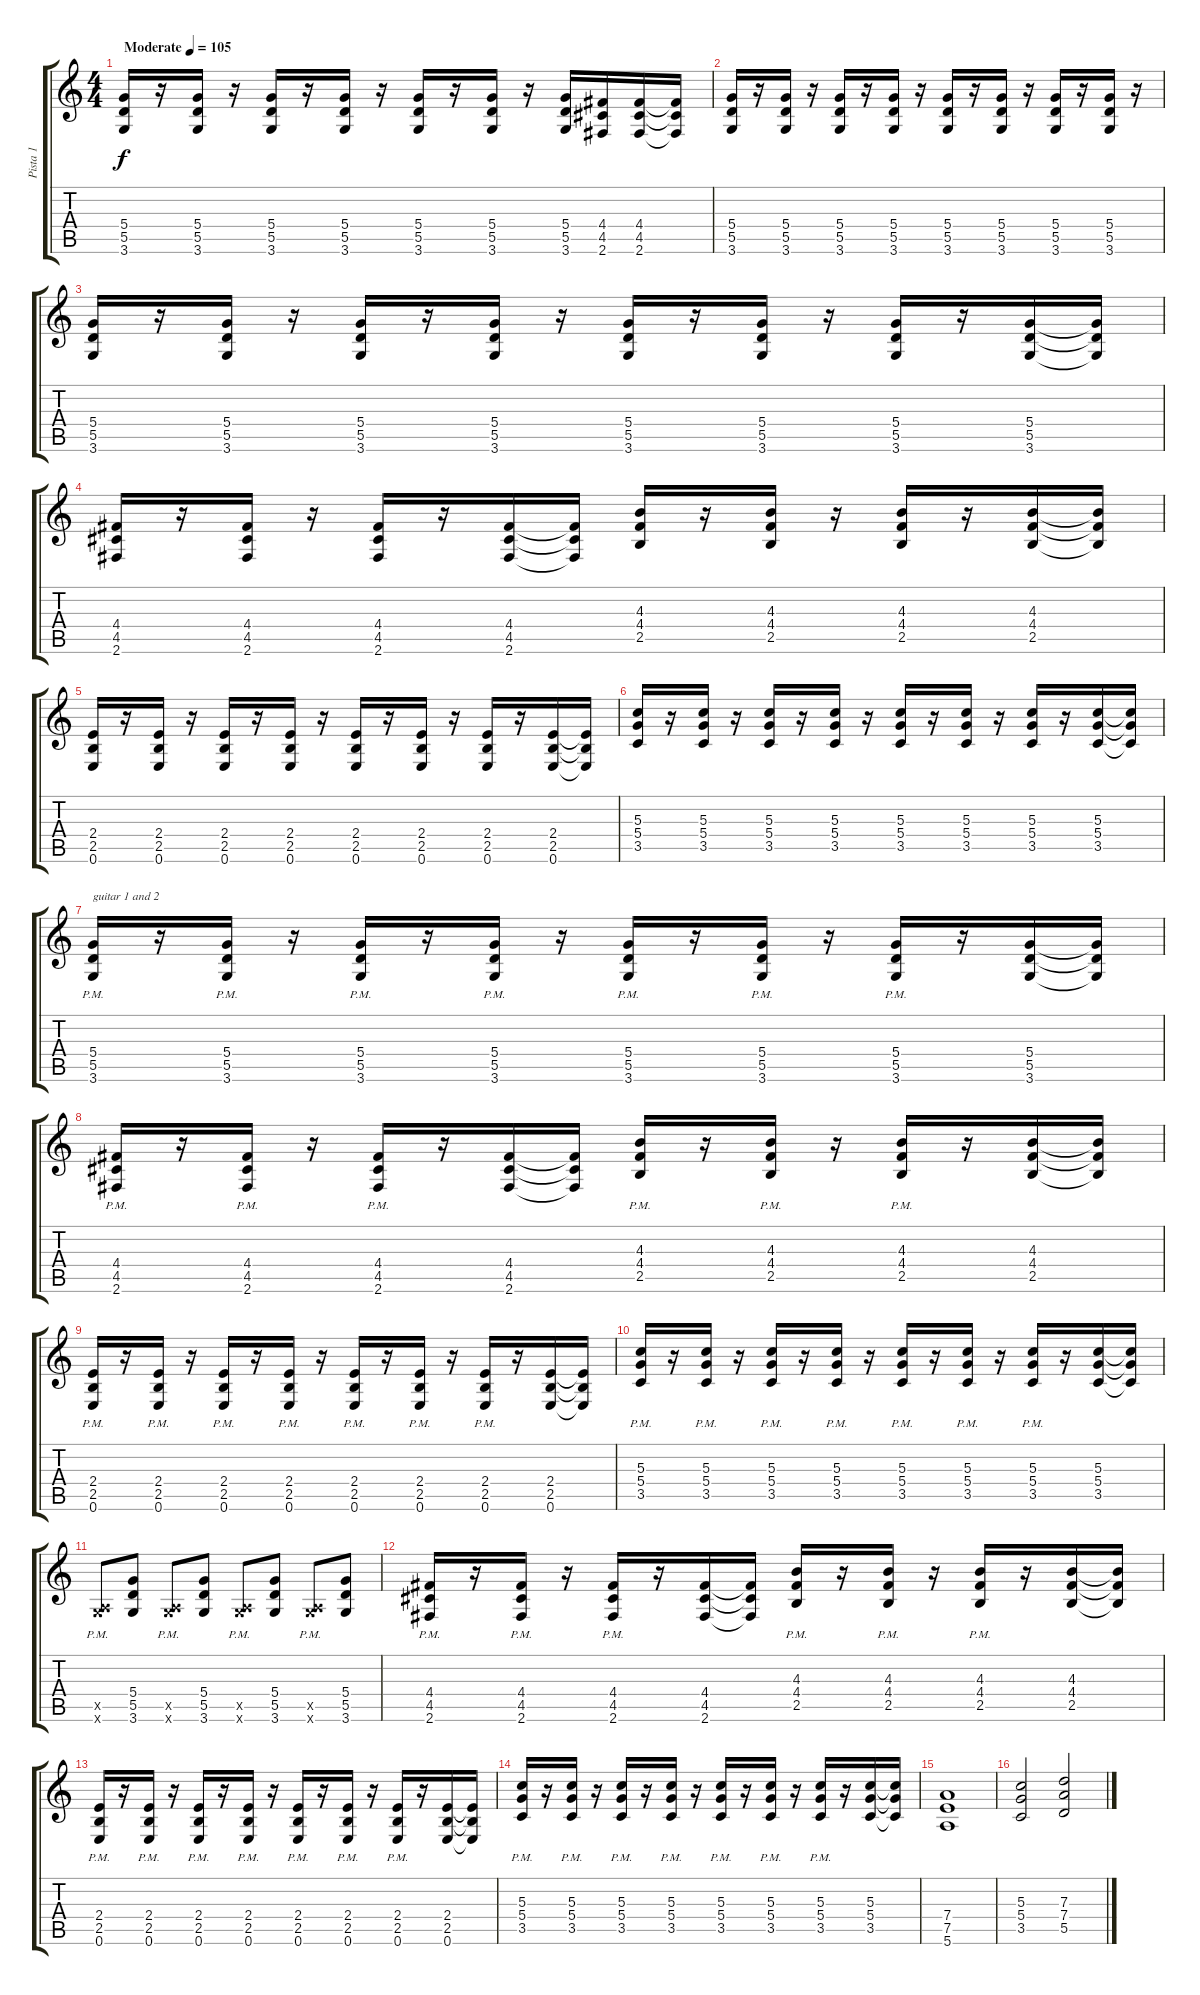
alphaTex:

\track ("Pista 1" "Pista 1") {instrument distortionguitar}
\staff {score tabs}
\tuning (E4 B3 G3 D3 A2 E2) {hide}
\ts (4 4)
\tempo (105 "Moderate")
\clef g2
\ks c
(5.4 5.5 3.6).16{dy f instrument distortionguitar} r.16 (5.4 5.5 3.6).16 r.16 (5.4 5.5 3.6).16 r.16 (5.4 5.5 3.6).16 r.16 (5.4 5.5 3.6).16 r.16 (5.4 5.5 3.6).16 r.16 (5.4 5.5 3.6).16 (4.4 4.5 2.6).16 (4.4 4.5 2.6).16 (4.4{t} 4.5{t} 2.6{t}).16 |
(5.4 5.5 3.6).16 r.16 (5.4 5.5 3.6).16 r.16 (5.4 5.5 3.6).16 r.16 (5.4 5.5 3.6).16 r.16 (5.4 5.5 3.6).16 r.16 (5.4 5.5 3.6).16 r.16 (5.4 5.5 3.6).16 r.16 (5.4 5.5 3.6).16 r.16 |
(5.4 5.5 3.6).16 r.16 (5.4 5.5 3.6).16 r.16 (5.4 5.5 3.6).16 r.16 (5.4 5.5 3.6).16 r.16 (5.4 5.5 3.6).16 r.16 (5.4 5.5 3.6).16 r.16 (5.4 5.5 3.6).16 r.16 (5.4 5.5 3.6).16 (5.4{t} 5.5{t} 3.6{t}).16 |
(4.4 4.5 2.6).16 r.16 (4.4 4.5 2.6).16 r.16 (4.4 4.5 2.6).16 r.16 (4.4 4.5 2.6).16 (4.4{t} 4.5{t} 2.6{t}).16 (4.3 4.4 2.5).16 r.16 (4.3 4.4 2.5).16 r.16 (4.3 4.4 2.5).16 r.16 (4.3 4.4 2.5).16 (4.3{t} 4.4{t} 2.5{t}).16 |
(2.4 2.5 0.6).16 r.16 (2.4 2.5 0.6).16 r.16 (2.4 2.5 0.6).16 r.16 (2.4 2.5 0.6).16 r.16 (2.4 2.5 0.6).16 r.16 (2.4 2.5 0.6).16 r.16 (2.4 2.5 0.6).16 r.16 (2.4 2.5 0.6).16 (2.4{t} 2.5{t} 0.6{t}).16 |
(5.3 5.4 3.5).16 r.16 (5.3 5.4 3.5).16 r.16 (5.3 5.4 3.5).16 r.16 (5.3 5.4 3.5).16 r.16 (5.3 5.4 3.5).16 r.16 (5.3 5.4 3.5).16 r.16 (5.3 5.4 3.5).16 r.16 (5.3 5.4 3.5).16 (5.3{t} 5.4{t} 3.5{t}).16 |
(5.4{pm} 5.5{pm} 3.6{pm}).16{txt "guitar 1 and 2"} r.16 (5.4{pm} 5.5{pm} 3.6{pm}).16 r.16 (5.4{pm} 5.5{pm} 3.6{pm}).16 r.16 (5.4{pm} 5.5{pm} 3.6{pm}).16 r.16 (5.4{pm} 5.5{pm} 3.6{pm}).16 r.16 (5.4{pm} 5.5{pm} 3.6{pm}).16 r.16 (5.4{pm} 5.5{pm} 3.6{pm}).16 r.16 (5.4 5.5 3.6).16 (5.4{t} 5.5{t} 3.6{t}).16 |
(4.4{pm} 4.5{pm} 2.6{pm}).16 r.16 (4.4{pm} 4.5{pm} 2.6{pm}).16 r.16 (4.4{pm} 4.5{pm} 2.6{pm}).16 r.16 (4.4 4.5 2.6).16 (4.4{t} 4.5{t} 2.6{t}).16 (4.3{pm} 4.4{pm} 2.5{pm}).16 r.16 (4.3{pm} 4.4{pm} 2.5{pm}).16 r.16 (4.3{pm} 4.4{pm} 2.5{pm}).16 r.16 (4.3 4.4 2.5).16 (4.3{t} 4.4{t} 2.5{t}).16 |
(2.4{pm} 2.5{pm} 0.6{pm}).16 r.16 (2.4{pm} 2.5{pm} 0.6{pm}).16 r.16 (2.4{pm} 2.5{pm} 0.6{pm}).16 r.16 (2.4{pm} 2.5{pm} 0.6{pm}).16 r.16 (2.4{pm} 2.5{pm} 0.6{pm}).16 r.16 (2.4{pm} 2.5{pm} 0.6{pm}).16 r.16 (2.4{pm} 2.5{pm} 0.6{pm}).16 r.16 (2.4 2.5 0.6).16 (2.4{t} 2.5{t} 0.6{t}).16 |
(5.3 5.4{pm} 3.5{pm}).16 r.16 (5.3{pm} 5.4{pm} 3.5{pm}).16 r.16 (5.3{pm} 5.4{pm} 3.5{pm}).16 r.16 (5.3{pm} 5.4{pm} 3.5{pm}).16 r.16 (5.3{pm} 5.4{pm} 3.5{pm}).16 r.16 (5.3{pm} 5.4{pm} 3.5{pm}).16 r.16 (5.3{pm} 5.4{pm} 3.5{pm}).16 r.16 (5.3 5.4 3.5).16 (5.3{t} 5.4{t} 3.5{t}).16 |
(0.5{x} 3.6{pm x}).8 (5.4 5.5 3.6).8 (0.5{x} 3.6{pm x}).8 (5.4 5.5 3.6).8 (0.5{x} 3.6{pm x}).8 (5.4 5.5 3.6).8 (0.5{x} 3.6{pm x}).8 (5.4 5.5 3.6).8 |
(4.4{pm} 4.5{pm} 2.6{pm}).16 r.16 (4.4{pm} 4.5{pm} 2.6{pm}).16 r.16 (4.4{pm} 4.5{pm} 2.6{pm}).16 r.16 (4.4 4.5 2.6).16 (4.4{t} 4.5{t} 2.6{t}).16 (4.3{pm} 4.4{pm} 2.5{pm}).16 r.16 (4.3{pm} 4.4{pm} 2.5{pm}).16 r.16 (4.3{pm} 4.4{pm} 2.5{pm}).16 r.16 (4.3 4.4 2.5).16 (4.3{t} 4.4{t} 2.5{t}).16 |
(2.4{pm} 2.5{pm} 0.6{pm}).16 r.16 (2.4{pm} 2.5{pm} 0.6{pm}).16 r.16 (2.4{pm} 2.5{pm} 0.6{pm}).16 r.16 (2.4{pm} 2.5{pm} 0.6{pm}).16 r.16 (2.4{pm} 2.5{pm} 0.6{pm}).16 r.16 (2.4{pm} 2.5{pm} 0.6{pm}).16 r.16 (2.4{pm} 2.5{pm} 0.6{pm}).16 r.16 (2.4 2.5 0.6).16 (2.4{t} 2.5{t} 0.6{t}).16 |
(5.3 5.4{pm} 3.5{pm}).16 r.16 (5.3{pm} 5.4{pm} 3.5{pm}).16 r.16 (5.3{pm} 5.4{pm} 3.5{pm}).16 r.16 (5.3{pm} 5.4{pm} 3.5{pm}).16 r.16 (5.3{pm} 5.4{pm} 3.5{pm}).16 r.16 (5.3{pm} 5.4{pm} 3.5{pm}).16 r.16 (5.3{pm} 5.4{pm} 3.5{pm}).16 r.16 (5.3 5.4 3.5).16 (5.3{t} 5.4{t} 3.5{t}).16 |
(7.4 7.5 5.6).1 |
(5.3 5.4 3.5).2 (7.3 7.4 5.5).2
